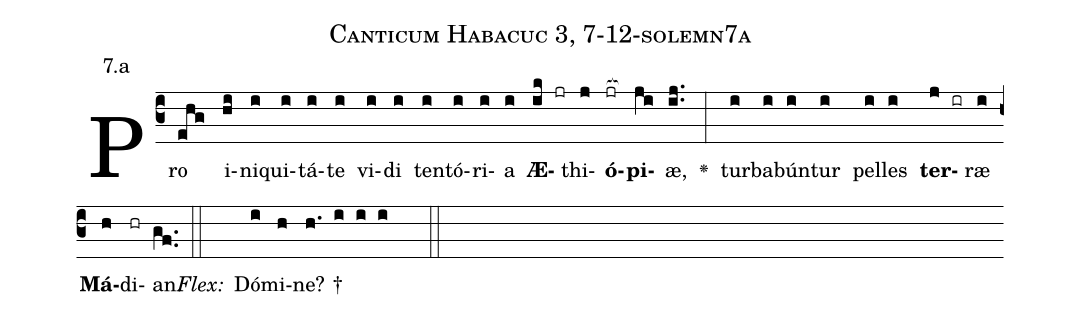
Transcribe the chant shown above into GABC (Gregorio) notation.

name: Canticum Habacuc 3, 7-12-solemn7a;
annotation: 7.a;
%%
(c3)Pro(ehg) i(hi)ni(i)qui(i)tá(i)te(i) vi(i)di(i) ten(i)tó(i)ri(i)a(i) <b>Æ</b>(ik jr)thi(j)<b>ó</b>(jr[ocb:1{])<b>pi</b>(ji[ocb:0}])æ,(ij..) <v>\greheightstar</v>(:) tur(i)ba(i)bún(i)tur(i) pel(i)les(i) <b>ter</b>(j ir)ræ(i) <b>Má</b>(h)di(hr)an.(gf..) (::)
<i>Flex:</i>()  Dó(i)mi(h)ne? †(h. i i i  ::)

%E(i) u(i) o(j) u(i) a(h) e.(gf..) (::)
